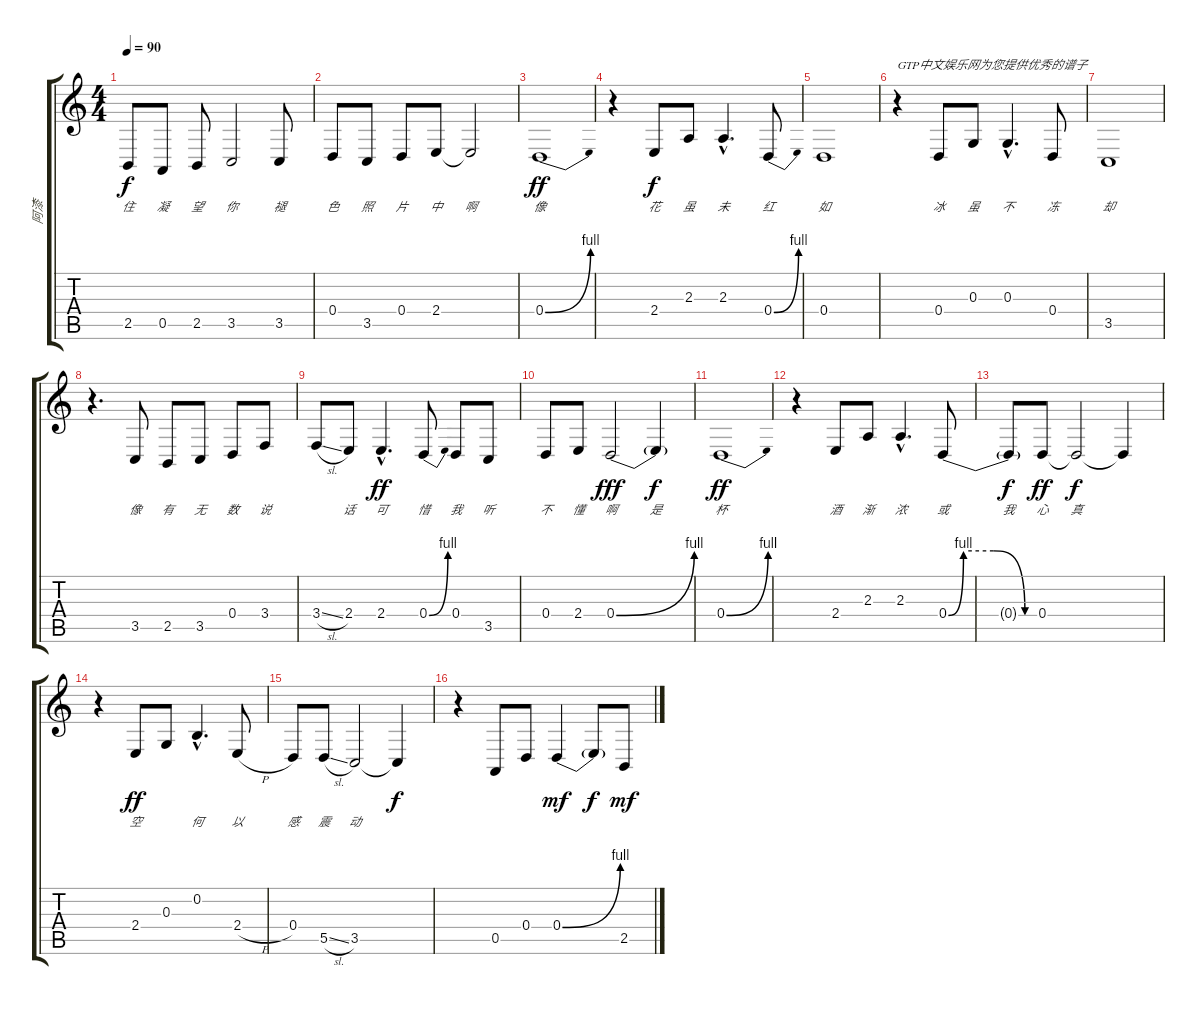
\track ("阿漆" "阿漆") {instrument fx4atmosphere}
\staff {score tabs}
\tuning (E4 B3 G3 D3 A2 E2) {hide}
\ts (4 4)
\tempo 90
\clef g2
\ks c
2.5.8{lyrics (0 "住") lyrics (1 "") lyrics (2 "") lyrics (3 "") lyrics (4 "") dy f} 0.5.8{lyrics (0 "凝") lyrics (1 "") lyrics (2 "") lyrics (3 "") lyrics (4 "")} 2.5.8{lyrics (0 "望") lyrics (1 "") lyrics (2 "") lyrics (3 "") lyrics (4 "")} 3.5.2{lyrics (0 "你") lyrics (1 "") lyrics (2 "") lyrics (3 "") lyrics (4 "")} 3.5.8{lyrics (0 "褪") lyrics (1 "") lyrics (2 "") lyrics (3 "") lyrics (4 "")} |
0.4.8{lyrics (0 "色") lyrics (1 "") lyrics (2 "") lyrics (3 "") lyrics (4 "")} 3.5.8{lyrics (0 "照") lyrics (1 "") lyrics (2 "") lyrics (3 "") lyrics (4 "")} 0.4.8{lyrics (0 "片") lyrics (1 "") lyrics (2 "") lyrics (3 "") lyrics (4 "")} 2.4.8{lyrics (0 "中") lyrics (1 "") lyrics (2 "") lyrics (3 "") lyrics (4 "")} 2.4{t}.2{lyrics (0 "啊") lyrics (1 "") lyrics (2 "") lyrics (3 "") lyrics (4 "")} |
0.4{be (bend 0 0 60 4)}.1{lyrics (0 "像") lyrics (1 "") lyrics (2 "") lyrics (3 "") lyrics (4 "") dy ff} |
r.4 2.4.8{lyrics (0 "花") lyrics (1 "") lyrics (2 "") lyrics (3 "") lyrics (4 "") dy f} 2.3.8{lyrics (0 "虽") lyrics (1 "") lyrics (2 "") lyrics (3 "") lyrics (4 "")} 2.3{hac}.4{d lyrics (0 "未") lyrics (1 "") lyrics (2 "") lyrics (3 "") lyrics (4 "")} 0.4{be (bend 0 0 60 4)}.8{lyrics (0 "红") lyrics (1 "") lyrics (2 "") lyrics (3 "") lyrics (4 "")} |
0.4.1{lyrics (0 "如") lyrics (1 "") lyrics (2 "") lyrics (3 "") lyrics (4 "")} |
r.4{txt "GTP中文娱乐网为您提供优秀的谱子"} 0.4.8{lyrics (0 "冰") lyrics (1 "") lyrics (2 "") lyrics (3 "") lyrics (4 "")} 0.3.8{lyrics (0 "虽") lyrics (1 "") lyrics (2 "") lyrics (3 "") lyrics (4 "")} 0.3{hac}.4{d lyrics (0 "不") lyrics (1 "") lyrics (2 "") lyrics (3 "") lyrics (4 "")} 0.4.8{lyrics (0 "冻") lyrics (1 "") lyrics (2 "") lyrics (3 "") lyrics (4 "")} |
3.5.1{lyrics (0 "却") lyrics (1 "") lyrics (2 "") lyrics (3 "") lyrics (4 "")} |
r.4{d} 3.5.8{lyrics (0 "像") lyrics (1 "") lyrics (2 "") lyrics (3 "") lyrics (4 "")} 2.5.8{lyrics (0 "有") lyrics (1 "") lyrics (2 "") lyrics (3 "") lyrics (4 "")} 3.5.8{lyrics (0 "无") lyrics (1 "") lyrics (2 "") lyrics (3 "") lyrics (4 "")} 0.4.8{lyrics (0 "数") lyrics (1 "") lyrics (2 "") lyrics (3 "") lyrics (4 "")} 3.4.8{lyrics (0 "说") lyrics (1 "") lyrics (2 "") lyrics (3 "") lyrics (4 "")} |
3.4{sl}.8{lyrics (0 "") lyrics (1 "") lyrics (2 "") lyrics (3 "") lyrics (4 "")} 2.4.8{lyrics (0 "话") lyrics (1 "") lyrics (2 "") lyrics (3 "") lyrics (4 "")} 2.4{hac}.4{d lyrics (0 "可") lyrics (1 "") lyrics (2 "") lyrics (3 "") lyrics (4 "") dy ff} 0.4{be (bend 0 0 60 4)}.8{lyrics (0 "惜") lyrics (1 "") lyrics (2 "") lyrics (3 "") lyrics (4 "")} 0.4.8{lyrics (0 "我") lyrics (1 "") lyrics (2 "") lyrics (3 "") lyrics (4 "")} 3.5.8{lyrics (0 "听") lyrics (1 "") lyrics (2 "") lyrics (3 "") lyrics (4 "")} |
0.4.8{lyrics (0 "不") lyrics (1 "") lyrics (2 "") lyrics (3 "") lyrics (4 "")} 2.4.8{lyrics (0 "懂") lyrics (1 "") lyrics (2 "") lyrics (3 "") lyrics (4 "")} 0.4{be (bend 0 0 60 4)}.2{lyrics (0 "啊") lyrics (1 "") lyrics (2 "") lyrics (3 "") lyrics (4 "") dy fff} 0.4{t}.4{lyrics (0 "是") lyrics (1 "") lyrics (2 "") lyrics (3 "") lyrics (4 "") dy f} |
0.4{be (bend 0 0 60 4)}.1{lyrics (0 "杯") lyrics (1 "") lyrics (2 "") lyrics (3 "") lyrics (4 "") dy ff} |
r.4 2.4.8{lyrics (0 "酒") lyrics (1 "") lyrics (2 "") lyrics (3 "") lyrics (4 "")} 2.3.8{lyrics (0 "渐") lyrics (1 "") lyrics (2 "") lyrics (3 "") lyrics (4 "")} 2.3{hac}.4{d lyrics (0 "浓") lyrics (1 "") lyrics (2 "") lyrics (3 "") lyrics (4 "")} 0.4{be (custom 0 0 10 4 30 4 51 0 60 0)}.8{lyrics (0 "或") lyrics (1 "") lyrics (2 "") lyrics (3 "") lyrics (4 "")} |
0.4{t}.8{lyrics (0 "我") lyrics (1 "") lyrics (2 "") lyrics (3 "") lyrics (4 "") dy f} 0.4.8{lyrics (0 "心") lyrics (1 "") lyrics (2 "") lyrics (3 "") lyrics (4 "") dy ff} 0.4{t}.2{lyrics (0 "真") lyrics (1 "") lyrics (2 "") lyrics (3 "") lyrics (4 "") dy f} 0.4{t}.4{lyrics (0 "") lyrics (1 "") lyrics (2 "") lyrics (3 "") lyrics (4 "")} |
r.4 2.4.8{lyrics (0 "空") lyrics (1 "") lyrics (2 "") lyrics (3 "") lyrics (4 "") dy ff} 0.3.8{lyrics (0 "") lyrics (1 "") lyrics (2 "") lyrics (3 "") lyrics (4 "")} 0.2{hac}.4{d lyrics (0 "何") lyrics (1 "") lyrics (2 "") lyrics (3 "") lyrics (4 "")} 2.4{h}.8{lyrics (0 "以") lyrics (1 "") lyrics (2 "") lyrics (3 "") lyrics (4 "")} |
0.4.8{lyrics (0 "感") lyrics (1 "") lyrics (2 "") lyrics (3 "") lyrics (4 "")} 5.5{sl}.8{lyrics (0 "震") lyrics (1 "") lyrics (2 "") lyrics (3 "") lyrics (4 "")} 3.5.2{lyrics (0 "动") lyrics (1 "") lyrics (2 "") lyrics (3 "") lyrics (4 "")} 3.5{t}.4{dy f} |
r.4 0.5.8 0.4.8 0.4{be (bend 0 0 60 4)}.4{dy mf} 0.4{t}.8{dy f} 2.5.8{dy mf}
